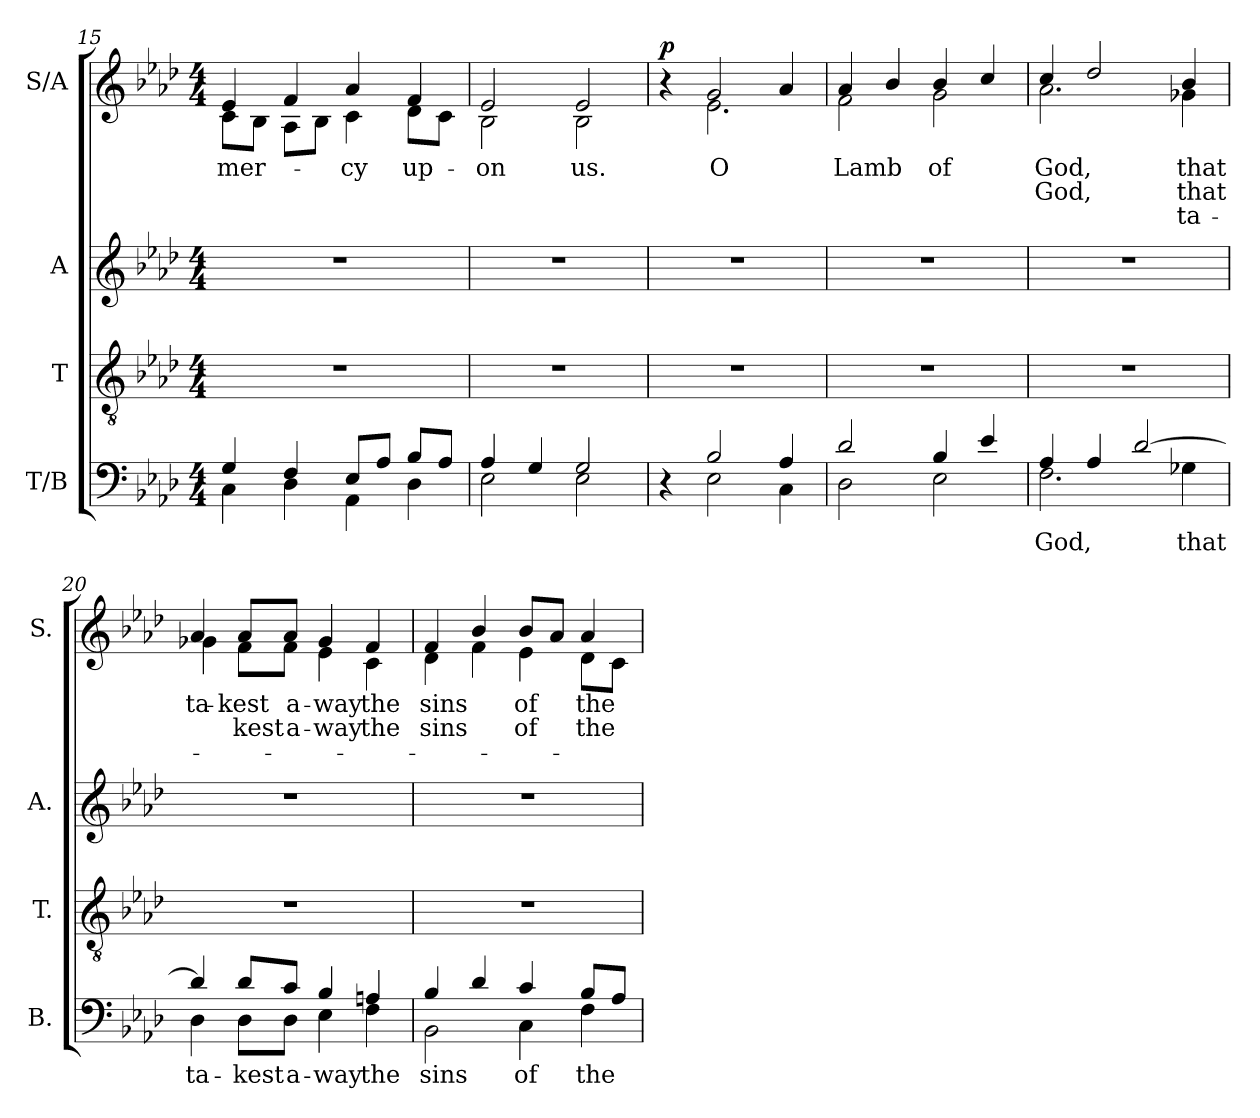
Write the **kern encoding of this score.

**kern	**text	**kern	**kern	**kern	**text	**text	**text	**dynam
*part4	*part4	*part3	*part2	*part1	*part1	*part1	*part1	*part1
*staff4	*staff4	*staff3	*staff2	*staff1	*staff1	*staff1	*staff1	*staff1
*I"T/B	*	*I"T	*I"A	*I"S/A	*	*	*	*
*I'B.	*	*I'T.	*I'A.	*I'S.	*	*	*	*
!!LO:LB:g=z
*clefF4	*	*clefGv2	*clefG2	*clefG2	*	*	*	*
*	*	*ITrd7c12	*	*	*	*	*	*
*k[b-e-a-d-]	*	*k[b-e-a-d-]	*k[b-e-a-d-]	*k[b-e-a-d-]	*	*	*	*
*A-:	*	*A-:	*A-:	*A-:	*	*	*	*
*M4/4	*	*M4/4	*M4/4	*M4/4	*	*	*	*
=15	=15	=15	=15	=15	=15	=15	=15	=15
*^	*	*	*	*^	*	*	*	*
!	!	!	!	!	!	!	!LO:LY:b:color=#000000	!	!	!
4Gi/	4Ci\	.	1r	1r	4e-i/	8ci\L	mer-	.	.	.
.	.	.	.	.	.	8B-i\J	.	.	.	.
4Fi/	4D-i\	.	.	.	4fi/	8A-i\L	.	.	.	.
.	.	.	.	.	.	8B-i\J	.	.	.	.
!	!	!	!	!	!	!	!LO:LY:b:color=#000000	!	!	!
8E-i/L	4AA-i\	.	.	.	4a-i/	4ci\	-cy	.	.	.
8A-i/J	.	.	.	.	.	.	.	.	.	.
!	!	!	!	!	!	!	!LO:LY:b:color=#000000	!	!	!
8B-i/L	4D-i\	.	.	.	4fi/	8d-i\L	up-	.	.	.
8A-i/J	.	.	.	.	.	8ci\J	.	.	.	.
=16	=16	=16	=16	=16	=16	=16	=16	=16	=16	=16
!	!	!	!	!	!	!	!LO:LY:b:color=#000000	!	!	!
4A-i/	2E-i\	.	1r	1r	2e-i/	2B-i\	-on	.	.	.
4Gi/	.	.	.	.	.	.	.	.	.	.
!	!	!	!	!	!	!	!LO:LY:b:color=#000000	!	!	!
2Gi/	2E-i\	.	.	.	2e-i/	2B-i\	us.	.	.	.
=17	=17	=17	=17	=17	=17	=17	=17	=17	=17	=17
4r	4ryy	.	1r	1r	4r	4ryy	.	.	.	p
!	!	!	!	!	!	!	!LO:LY:b:color=#000000	!	!	!
2B-i/	2E-i\	.	.	.	2gi/	2.e-i\	O	.	.	.
4A-i/	4Ci\	.	.	.	4a-i/	.	.	.	.	.
=18	=18	=18	=18	=18	=18	=18	=18	=18	=18	=18
!	!	!	!	!	!	!	!LO:LY:b:color=#000000	!	!	!
2d-i/	2D-i\	.	1r	1r	4a-i/	2fi\	Lamb	.	.	.
.	.	.	.	.	4b-i/	.	.	.	.	.
!	!	!	!	!	!	!	!LO:LY:b:color=#000000	!	!	!
4B-i/	2E-i\	.	.	.	4b-i/	2gi\	of	.	.	.
4e-i/	.	.	.	.	4cci/	.	.	.	.	.
=19	=19	=19	=19	=19	=19	=19	=19	=19	=19	=19
!	!	!LO:LY:b:color=#000000	!	!	!	!	!	!	!	!
!	!	!	!	!	!	!	!LO:LY:b:color=#000000	!LO:LY:b:color=#000000	!	!
4A-i/	2.Fi\	God,	1r	1r	4cci/	2.a-i\	God,	God,	.	.
4A-i/	.	.	.	.	2dd-i/	.	.	.	.	.
[2d-i/	.	.	.	.	.	.	.	.	.	.
!	!	!LO:LY:b:color=#000000	!	!	!	!	!	!	!	!
!	!	!	!	!	!	!	!LO:LY:b:color=#000000	!LO:LY:b:color=#000000	!LO:LY:b:color=#000000	!
.	4G-Xi\	that	.	.	4b-i/	4g-Xi\	that	that	ta-	.
=20	=20	=20	=20	=20	=20	=20	=20	=20	=20	=20
!	!	!LO:LY:b:color=#000000	!	!	!	!	!	!	!	!
!	!	!	!	!	!	!	!LO:LY:b:color=#000000	!	!	!
4d-i/]	4D-i\	ta-	1r	1r	4a-i/	4g-Xi\	ta-	.	.	.
!	!	!LO:LY:b:color=#000000	!	!	!	!	!	!	!	!
!	!	!	!	!	!	!	!LO:LY:b:color=#000000	!LO:LY:b:color=#000000	!	!
8d-i/L	8D-i\L	-kest	.	.	8a-i/L	8fi\L	-kest	-kest	.	.
!	!	!LO:LY:b:color=#000000	!	!	!	!	!	!	!	!
!	!	!	!	!	!	!	!LO:LY:b:color=#000000	!LO:LY:b:color=#000000	!	!
8ci/J	8D-i\J	a-	.	.	8a-i/J	8fi\J	a-	a-	.	.
!	!	!LO:LY:b:color=#000000	!	!	!	!	!	!	!	!
!	!	!	!	!	!	!	!LO:LY:b:color=#000000	!LO:LY:b:color=#000000	!	!
4B-i/	4E-i\	-way	.	.	4g-i/	4e-i\	-way	-way	.	.
!	!	!LO:LY:b:color=#000000	!	!	!	!	!	!	!	!
!	!	!	!	!	!	!	!LO:LY:b:color=#000000	!LO:LY:b:color=#000000	!	!
4Ani/	4Fi\	the	.	.	4fi/	4ci\	the	the	.	.
!!LO:LB:g=z	!!
=21	=21	=21	=21	=21	=21	=21	=21	=21	=21	=21
!	!	!LO:LY:b:color=#000000	!	!	!	!	!	!	!	!
!	!	!	!	!	!	!	!LO:LY:b:color=#000000	!LO:LY:b:color=#000000	!	!
4B-i/	2BB-i\	sins	1r	1r	4fi/	4d-i\	sins	sins	.	.
4d-i/	.	.	.	.	4b-i/	4fi\	.	.	.	.
!	!	!LO:LY:b:color=#000000	!	!	!	!	!	!	!	!
!	!	!	!	!	!	!	!LO:LY:b:color=#000000	!LO:LY:b:color=#000000	!	!
4ci/	4Ci\	of	.	.	8b-i/L	4e-i\	of	of	.	.
.	.	.	.	.	8a-i/J	.	.	.	.	.
!	!	!LO:LY:b:color=#000000	!	!	!	!	!	!	!	!
!	!	!	!	!	!	!	!LO:LY:b:color=#000000	!LO:LY:b:color=#000000	!	!
8B-i/L	4Fi\	the	.	.	4a-i/	8d-i\L	the	the	.	.
8A-i/J	.	.	.	.	.	8ci\J	.	.	.	.
*v	*v	*	*	*	*v	*v	*	*	*	*
=	=	=	=	=	=	=	=	=
*-	*-	*-	*-	*-	*-	*-	*-	*-
